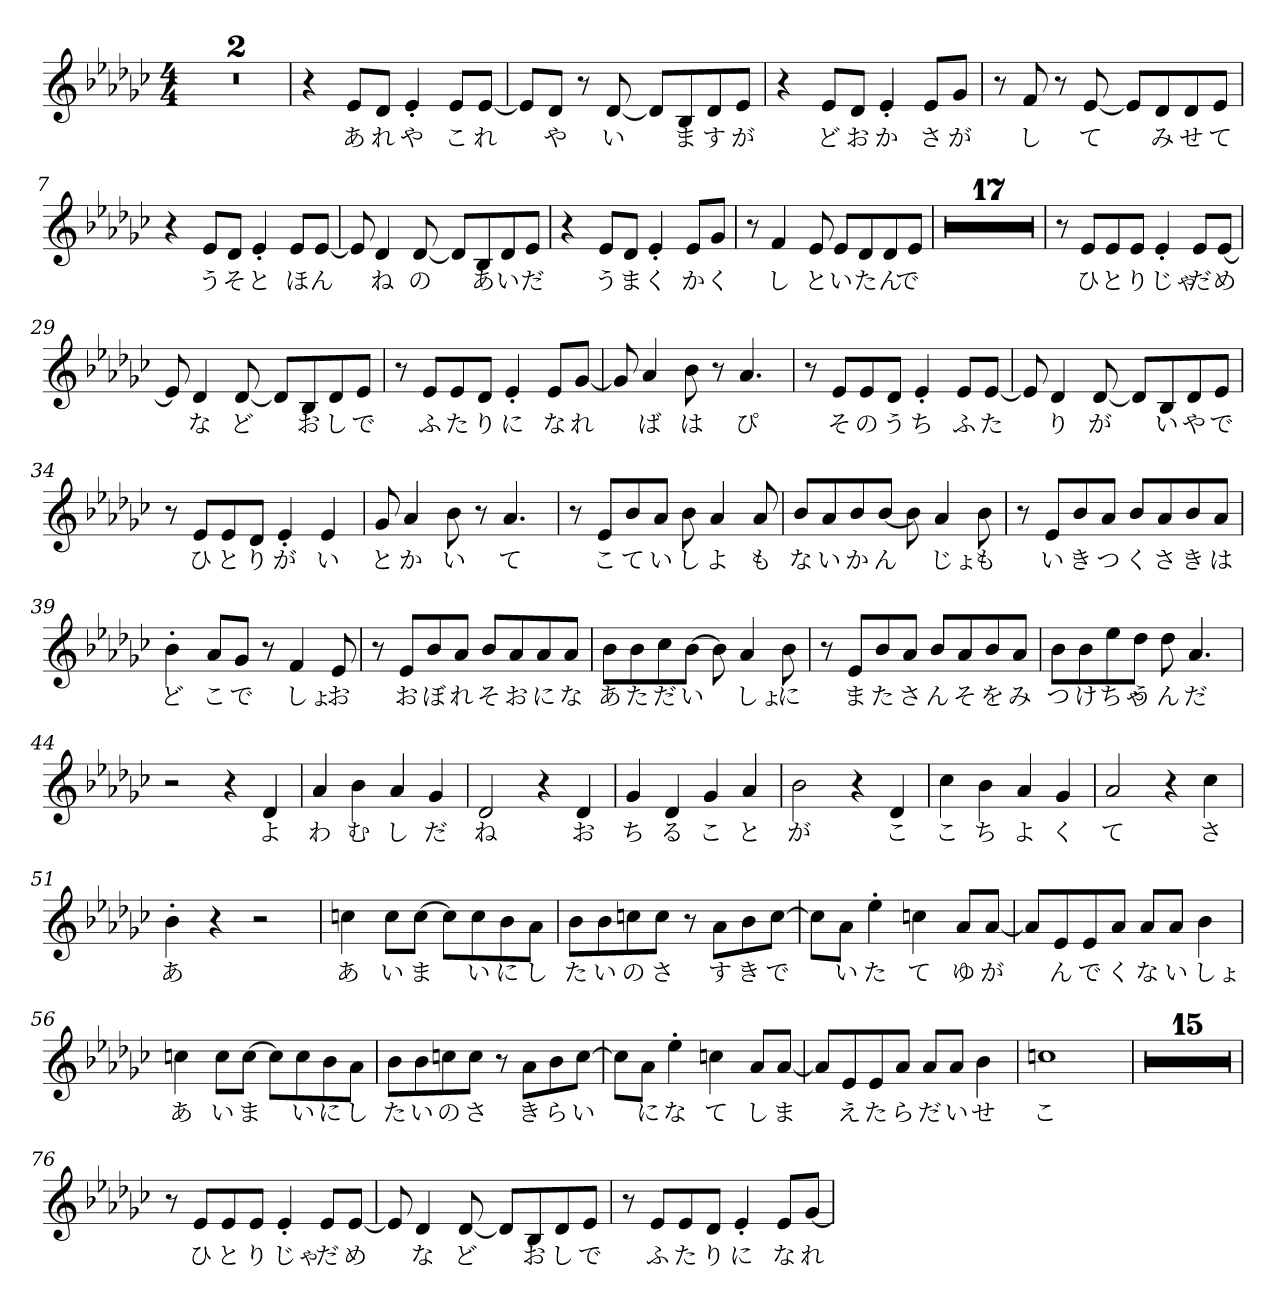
**kern	**text
*part1	*part1
*staff1	*staff1
*clefG2	*
*k[b-e-a-d-g-c-]	*
*M4/4	*
*MM210	*
=1	=1
1r	.
=2	=2
1r	.
=3	=3
4r	.
8e-L	あ
8d-J	れ
4e-'	や
8e-L	こ
[8e-J	れ
=4	=4
8e-L]	.
8d-J	や
8r	.
[8d-	い
8d-L]	.
8B-	ま
8d-	す
8e-J	が
=5	=5
4r	.
8e-L	ど
8d-J	お
4e-'	か
8e-L	さ
8g-J	が
=6	=6
8r	.
8f	し
8r	.
[8e-	て
8e-L]	.
8d-	み
8d-	せ
8e-J	て
=7	=7
4r	.
8e-L	う
8d-J	そ
4e-'	と
8e-L	ほ
[8e-J	ん
=8	=8
8e-]	.
4d-	ね
[8d-	の
8d-L]	.
8B-	あ
8d-	い
8e-J	だ
=9	=9
4r	.
8e-L	う
8d-J	ま
4e-'	く
8e-L	か
8g-J	く
=10	=10
8r	.
4f	し
8e-	と
8e-L	い
8d-	た
8d-	ん
8e-J	で
=11	=11
1r	.
=12	=12
1r	.
=13	=13
1r	.
=14	=14
1r	.
=15	=15
1r	.
=16	=16
1r	.
=17	=17
1r	.
=18	=18
1r	.
=19	=19
1r	.
=20	=20
1r	.
=21	=21
1r	.
=22	=22
1r	.
=23	=23
1r	.
=24	=24
1r	.
=25	=25
1r	.
=26	=26
1r	.
=27	=27
1r	.
=28	=28
8r	.
8e-L	ひ
8e-	と
8e-J	り
4e-'	じゃ
8e-L	だ
[8e-J	め
=29	=29
8e-]	.
4d-	な
[8d-	ど
8d-L]	.
8B-	お
8d-	し
8e-J	で
=30	=30
8r	.
8e-L	ふ
8e-	た
8d-J	り
4e-'	に
8e-L	な
[8g-J	れ
=31	=31
8g-]	.
4a-	ば
8b-	は
8r	.
4.a-	ぴ
=32	=32
8r	.
8e-L	そ
8e-	の
8d-J	う
4e-'	ち
8e-L	ふ
[8e-J	た
=33	=33
8e-]	.
4d-	り
[8d-	が
8d-L]	.
8B-	い
8d-	や
8e-J	で
=34	=34
8r	.
8e-L	ひ
8e-	と
8d-J	り
4e-'	が
4e-	い
=35	=35
8g-	と
4a-	か
8b-	い
8r	.
4.a-	て
=36	=36
8r	.
8e-L	こ
8b-	て
8a-J	い
8b-	し
4a-	よ
8a-	も
=37	=37
8b-L	な
8a-	い
8b-	か
[8b-J	ん
8b-]	.
4a-	じょ
8b-	も
=38	=38
8r	.
8e-L	い
8b-	き
8a-J	つ
8b-L	く
8a-	さ
8b-	き
8a-J	は
=39	=39
4b-'	ど
8a-L	こ
8g-J	で
8r	.
4f	しょ
8e-	お
=40	=40
8r	.
8e-L	お
8b-	ぼ
8a-J	れ
8b-L	そ
8a-	お
8a-	に
8a-J	な
=41	=41
8b-L	あ
8b-	た
8cc-	だ
[8b-J	い
8b-]	.
4a-	しょ
8b-	に
=42	=42
8r	.
8e-L	ま
8b-	た
8a-J	さ
8b-L	ん
8a-	そ
8b-	を
8a-J	み
=43	=43
8b-L	つ
8b-	け
8ee-	ちゃ
8dd-J	う
8dd-	ん
4.a-	だ
=44	=44
2r	.
4r	.
4d-	よ
=45	=45
4a-	わ
4b-	む
4a-	し
4g-	だ
=46	=46
2d-	ね
4r	.
4d-	お
=47	=47
4g-	ち
4d-	る
4g-	こ
4a-	と
=48	=48
2b-	が
4r	.
4d-	こ
=49	=49
4cc-	こ
4b-	ち
4a-	よ
4g-	く
=50	=50
2a-	て
4r	.
4cc-	さ
=51	=51
4b-'	あ
4r	.
2r	.
=52	=52
4ccn	あ
8ccL	い
[8ccJ	ま
8ccL]	.
8cc	い
8b-	に
8a-J	し
=53	=53
8b-L	た
8b-	い
8ccn	の
8ccJ	さ
8r	.
8a-L	す
8b-	き
[8ccJ	で
=54	=54
8ccL]	.
8a-J	い
4ee-'	た
4ccn	て
8a-L	ゆ
[8a-J	が
=55	=55
8a-L]	.
8e-	ん
8e-	で
8a-J	く
8a-L	な
8a-J	い
4b-	しょ
=56	=56
4ccn	あ
8ccL	い
[8ccJ	ま
8ccL]	.
8cc	い
8b-	に
8a-J	し
=57	=57
8b-L	た
8b-	い
8ccn	の
8ccJ	さ
8r	.
8a-L	き
8b-	ら
[8ccJ	い
=58	=58
8ccL]	.
8a-J	に
4ee-'	な
4ccn	て
8a-L	し
[8a-J	ま
=59	=59
8a-L]	.
8e-	え
8e-	た
8a-J	ら
8a-L	だ
8a-J	い
4b-	せ
=60	=60
1ccn	こ
=61	=61
1r	.
=62	=62
1r	.
=63	=63
1r	.
=64	=64
1r	.
=65	=65
1r	.
=66	=66
1r	.
=67	=67
1r	.
=68	=68
1r	.
=69	=69
1r	.
=70	=70
1r	.
=71	=71
1r	.
=72	=72
1r	.
=73	=73
1r	.
=74	=74
1r	.
=75	=75
1r	.
=76	=76
8r	.
8e-L	ひ
8e-	と
8e-J	り
4e-'	じゃ
8e-L	だ
[8e-J	め
=77	=77
8e-]	.
4d-	な
[8d-	ど
8d-L]	.
8B-	お
8d-	し
8e-J	で
=78	=78
8r	.
8e-L	ふ
8e-	た
8d-J	り
4e-'	に
8e-L	な
[8g-J	れ
=	=
*-	*-
